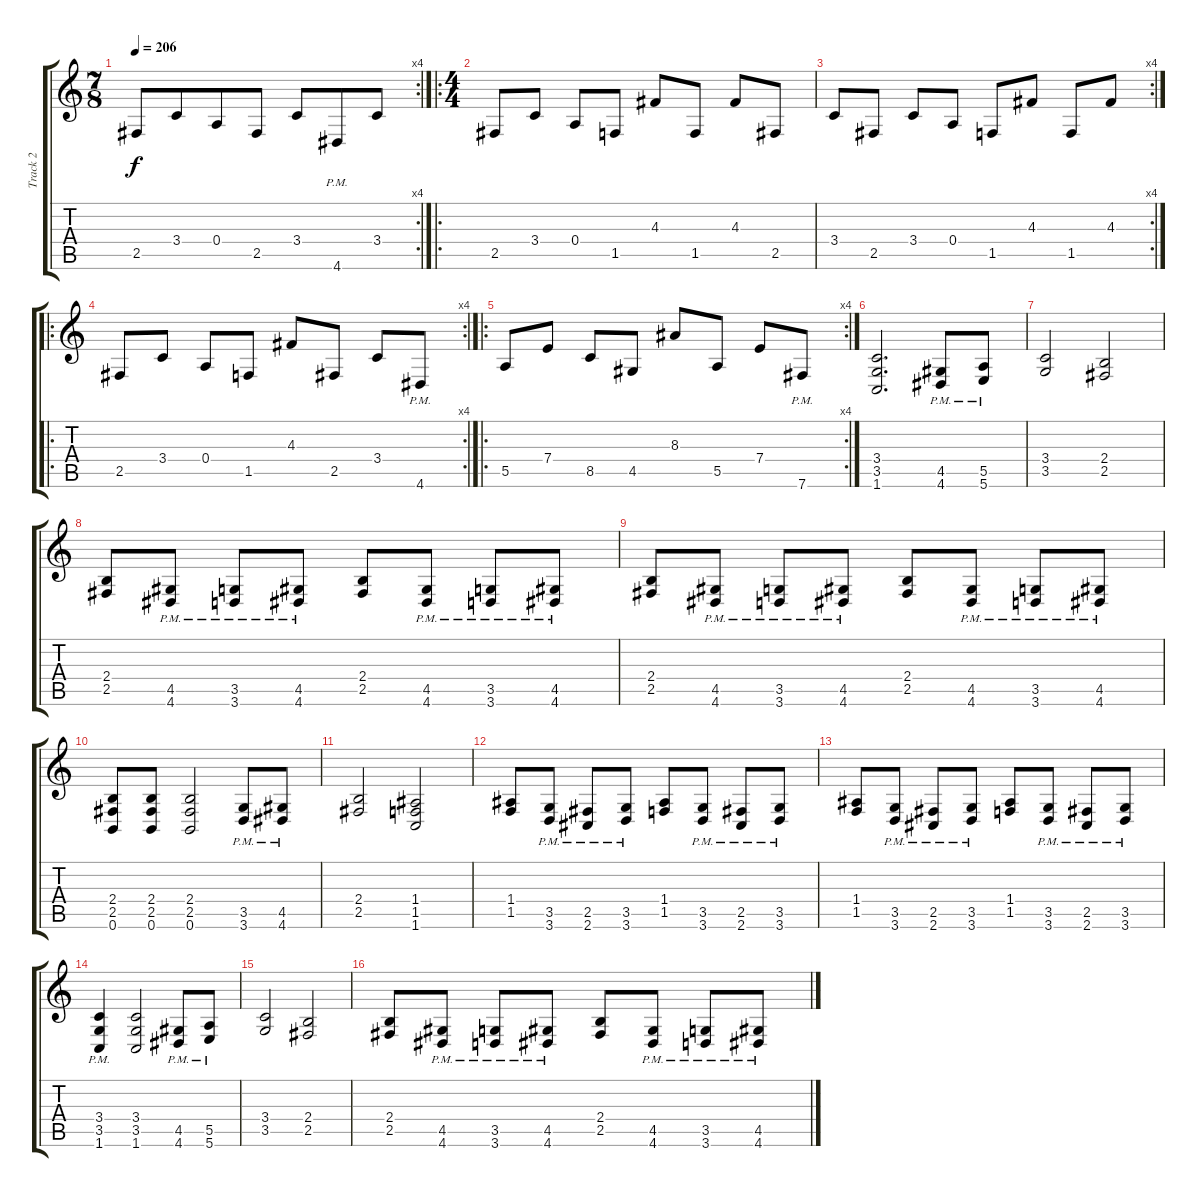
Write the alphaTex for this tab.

\track ("Track 2" "Track 2") {instrument distortionguitar}
\staff {score tabs}
\tuning (B3 Gb3 D3 A2 E2 B1) {hide}
\rc 4
\ts (7 8)
\tempo 206
\clef g2
\ks c
2.5.8{dy f} 3.4.8 0.4.8 2.5.8 3.4.8 4.6{pm}.8 3.4.8 |
\ro
\ts (4 4)
2.5.8 3.4.8 0.4.8 1.5.8 4.3.8 1.5.8 4.3.8 2.5.8 |
\rc 4
3.4.8 2.5.8 3.4.8 0.4.8 1.5.8 4.3.8 1.5.8 4.3.8 |
\ro
\rc 4
2.5.8 3.4.8 0.4.8 1.5.8 4.3.8 2.5.8 3.4.8 4.6{pm}.8 |
\ro
\rc 4
5.5.8 7.4.8 8.5.8 4.5.8 8.3.8 5.5.8 7.4.8 7.6{pm}.8 |
(3.4 3.5 1.6).2{d} (4.5{pm} 4.6{pm}).8 (5.5{pm} 5.6{pm}).8 |
(3.4 3.5).2 (2.4 2.5).2 |
(2.4 2.5).8 (4.5{pm} 4.6{pm}).8 (3.5{pm} 3.6{pm}).8 (4.5{pm} 4.6{pm}).8 (2.4 2.5).8 (4.5{pm} 4.6{pm}).8 (3.5{pm} 3.6{pm}).8 (4.5{pm} 4.6{pm}).8 |
(2.4 2.5).8 (4.5{pm} 4.6{pm}).8 (3.5{pm} 3.6{pm}).8 (4.5{pm} 4.6{pm}).8 (2.4 2.5).8 (4.5{pm} 4.6{pm}).8 (3.5{pm} 3.6{pm}).8 (4.5{pm} 4.6{pm}).8 |
(2.4 2.5 0.6).8 (2.4 2.5 0.6).8 (2.4 2.5 0.6).2 (3.5{pm} 3.6).8 (4.5{pm} 4.6).8 |
(2.4 2.5).2 (1.4 1.5 1.6).2 |
(1.4 1.5).8 (3.5{pm} 3.6{pm}).8 (2.5{pm} 2.6{pm}).8 (3.5{pm} 3.6{pm}).8 (1.4 1.5).8 (3.5{pm} 3.6{pm}).8 (2.5{pm} 2.6{pm}).8 (3.5{pm} 3.6{pm}).8 |
(1.4 1.5).8 (3.5{pm} 3.6{pm}).8 (2.5{pm} 2.6{pm}).8 (3.5{pm} 3.6{pm}).8 (1.4 1.5).8 (3.5{pm} 3.6{pm}).8 (2.5{pm} 2.6{pm}).8 (3.5{pm} 3.6{pm}).8 |
(3.4{pm} 3.5 1.6).4 (3.4 3.5 1.6).2 (4.5{pm} 4.6{pm}).8 (5.5{pm} 5.6{pm}).8 |
(3.4 3.5).2 (2.4 2.5).2 |
(2.4 2.5).8 (4.5{pm} 4.6{pm}).8 (3.5{pm} 3.6{pm}).8 (4.5{pm} 4.6{pm}).8 (2.4 2.5).8 (4.5{pm} 4.6{pm}).8 (3.5{pm} 3.6{pm}).8 (4.5{pm} 4.6{pm}).8
